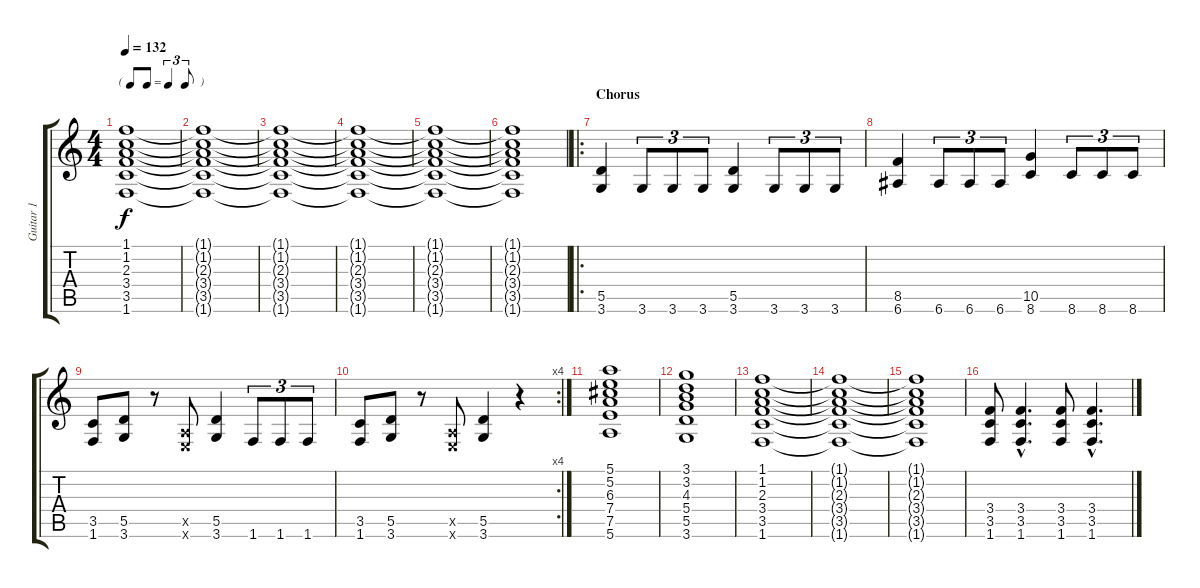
\track ("Guitar 1" "Guitar 1") {instrument distortionguitar}
\staff {score tabs}
\tuning (E4 B3 G3 D3 A2 E2) {hide}
\ts (4 4)
\tf triplet8th
\tempo 132
\clef g2
\ks c
(1.1{t} 1.2{t} 2.3{t} 3.4{t} 3.5{t} 1.6{t}).1{dy f} |
(1.1{t} 1.2{t} 2.3{t} 3.4{t} 3.5{t} 1.6{t}).1 |
(1.1{t} 1.2{t} 2.3{t} 3.4{t} 3.5{t} 1.6{t}).1 |
(1.1{t} 1.2{t} 2.3{t} 3.4{t} 3.5{t} 1.6{t}).1 |
(1.1{t} 1.2{t} 2.3{t} 3.4{t} 3.5{t} 1.6{t}).1 |
(1.1{t} 1.2{t} 2.3{t} 3.4{t} 3.5{t} 1.6{t}).1 |
\ro
\section ("" "Chorus")
(5.5 3.6).4 3.6.8{tu (3 2)} 3.6.8{tu (3 2)} 3.6.8{tu (3 2)} (5.5 3.6).4 3.6.8{tu (3 2)} 3.6.8{tu (3 2)} 3.6.8{tu (3 2)} |
(8.5 6.6).4 6.6.8{tu (3 2)} 6.6.8{tu (3 2)} 6.6.8{tu (3 2)} (10.5 8.6).4 8.6.8{tu (3 2)} 8.6.8{tu (3 2)} 8.6.8{tu (3 2)} |
(3.5 1.6).8 (5.5 3.6).8 r.8 (0.5{x} 0.6{x}).8 (5.5 3.6).4 1.6.8{tu (3 2)} 1.6.8{tu (3 2)} 1.6.8{tu (3 2)} |
\rc 4
(3.5 1.6).8 (5.5 3.6).8 r.8 (0.5{x} 0.6{x}).8 (5.5 3.6).4 r.4 |
(5.1 5.2 6.3 7.4 7.5 5.6).1 |
(3.1 3.2 4.3 5.4 5.5 3.6).1 |
(1.1 1.2 2.3 3.4 3.5 1.6).1 |
(1.1{t} 1.2{t} 2.3{t} 3.4{t} 3.5{t} 1.6{t}).1 |
(1.1{t} 1.2{t} 2.3{t} 3.4{t} 3.5{t} 1.6{t}).1 |
(3.4 3.5 1.6).8 (3.4{hac} 3.5{hac} 1.6{hac}).4{d} (3.4 3.5 1.6).8 (3.4{hac} 3.5{hac} 1.6{hac}).4{d}
